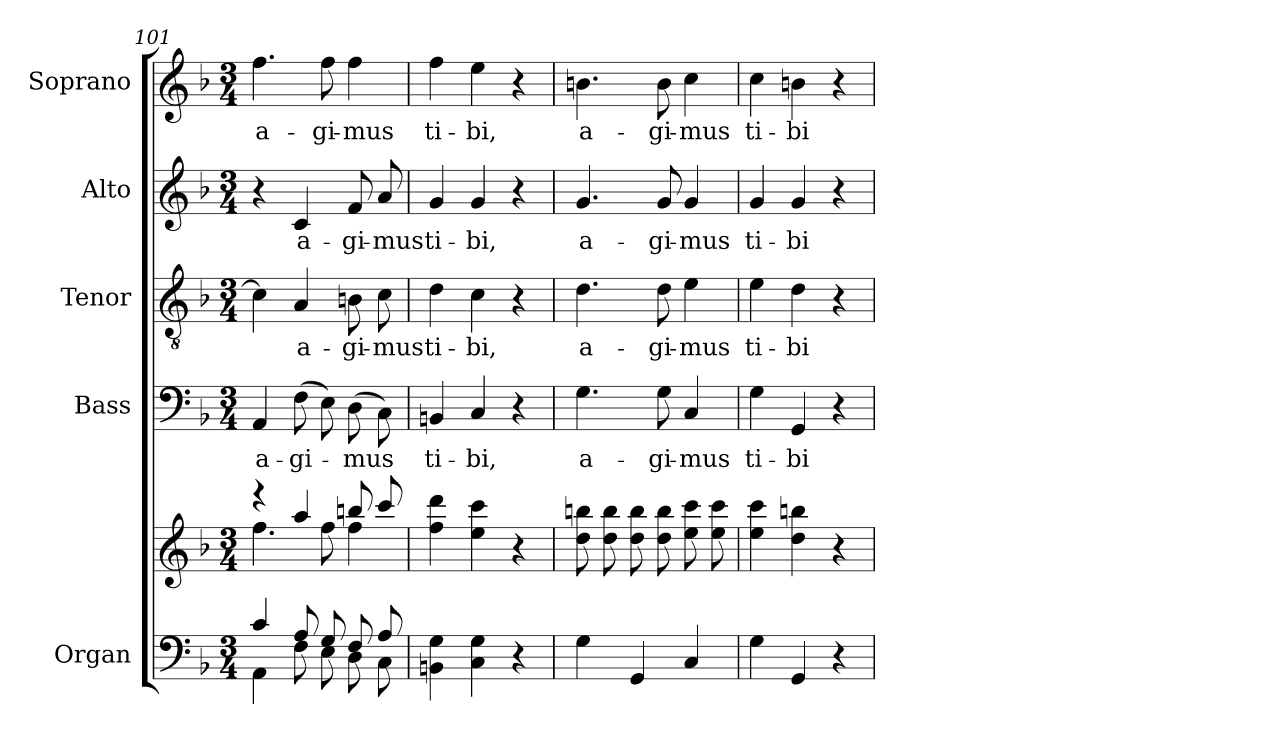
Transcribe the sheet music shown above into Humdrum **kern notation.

**kern	**kern	**kern	**text	**kern	**text	**kern	**text	**kern	**text
*part5	*part5	*part4	*part4	*part3	*part3	*part2	*part2	*part1	*part1
*staff6	*staff5	*staff4	*staff4	*staff3	*staff3	*staff2	*staff2	*staff1	*staff1
*I"Organ	*	*I"Bass	*	*I"Tenor	*	*I"Alto	*	*I"Soprano	*
*I'Org.	*	*I'B.	*	*I'T.	*	*I'A.	*	*I'S.	*
*clefF4	*clefG2	*clefF4	*	*clefGv2	*	*clefG2	*	*clefG2	*
*	*	*	*	*ITrd7c12	*	*	*	*	*
*k[b-]	*k[b-]	*k[b-]	*	*k[b-]	*	*k[b-]	*	*k[b-]	*
*F:	*F:	*F:	*	*F:	*	*F:	*	*F:	*
*M3/4	*M3/4	*M3/4	*	*M3/4	*	*M3/4	*	*M3/4	*
=101	=101	=101	=101	=101	=101	=101	=101	=101	=101
*^	*^	*	*	*	*	*	*	*	*
!	!	!	!	!	!LO:LY:b:color=#000000	!	!	!	!	!	!
!	!	!	!	!	!	!	!	!	!	!	!LO:LY:b:color=#000000
4ci/	4AAi\	4r	4.ffi\	4AAi/	a-	4Ci\]	.	4r	.	4.ffi\	a-
!	!	!	!	!	!LO:LY:b:color=#000000	!	!	!	!	!	!
!	!	!	!	!	!	!	!LO:LY:b:color=#000000	!	!	!	!
!	!	!	!	!	!	!	!	!	!LO:LY:b:color=#000000	!	!
8Ai/	8Fi\	4aai/	.	(8Fi\	-gi-	4AAi/	a-	4ci/	a-	.	.
!	!	!	!	!	!	!	!	!	!	!	!LO:LY:b:color=#000000
8Gi/	8Ei\	.	8ffi\	8Ei\)	.	.	.	.	.	8ffi\	-gi-
!	!	!	!	!	!LO:LY:b:color=#000000	!	!	!	!	!	!
!	!	!	!	!	!	!	!LO:LY:b:color=#000000	!	!	!	!
!	!	!	!	!	!	!	!	!	!LO:LY:b:color=#000000	!	!
!	!	!	!	!	!	!	!	!	!	!	!LO:LY:b:color=#000000
8Fi/	8Di\	8bbni/	4ffi\	(8Di\	-mus	8BBni\	-gi-	8fi/	-gi-	4ffi\	-mus
!	!	!	!	!	!	!	!LO:LY:b:color=#000000	!	!	!	!
!	!	!	!	!	!	!	!	!	!LO:LY:b:color=#000000	!	!
8Ai/	8Ci\	8ccci/	.	8Ci\)	.	8Ci\	-mus	8ai/	-mus	.	.
*v	*v	*	*	*	*	*	*	*	*	*	*
*	*v	*v	*	*	*	*	*	*	*	*
=102	=102	=102	=102	=102	=102	=102	=102	=102	=102
*^	*	*	*	*	*	*	*	*	*
!	!	!	!	!LO:LY:b:color=#000000	!	!	!	!	!	!
*v	*v	*	*	*	*	*	*	*	*	*
*^	*	*	*	*	*	*	*	*	*
!	!	!	!	!	!	!LO:LY:b:color=#000000	!	!	!	!
*v	*v	*	*	*	*	*	*	*	*	*
*^	*	*	*	*	*	*	*	*	*
!	!	!	!	!	!	!	!	!LO:LY:b:color=#000000	!	!
*v	*v	*	*	*	*	*	*	*	*	*
*^	*	*	*	*	*	*	*	*	*
!	!	!	!	!	!	!	!	!	!	!LO:LY:b:color=#000000
*v	*v	*	*	*	*	*	*	*	*	*
4BBni\ 4Gi	4ffi\ 4dddi	4BBni/	ti-	4Di\	ti-	4gi/	ti-	4ffi\	ti-
!	!	!	!LO:LY:b:color=#000000	!	!	!	!	!	!
!	!	!	!	!	!LO:LY:b:color=#000000	!	!	!	!
!	!	!	!	!	!	!	!LO:LY:b:color=#000000	!	!
!	!	!	!	!	!	!	!	!	!LO:LY:b:color=#000000
4Ci\ 4Gi	4eei\ 4ccci	4Ci/	-bi,	4Ci\	-bi,	4gi/	-bi,	4eei\	-bi,
4r	4r	4r	.	4r	.	4r	.	4r	.
=103	=103	=103	=103	=103	=103	=103	=103	=103	=103
!	!	!	!LO:LY:b:color=#000000	!	!	!	!	!	!
!	!	!	!	!	!LO:LY:b:color=#000000	!	!	!	!
!	!	!	!	!	!	!	!LO:LY:b:color=#000000	!	!
!	!	!	!	!	!	!	!	!	!LO:LY:b:color=#000000
4Gi\	8ddi\ 8bbni	4.Gi\	a-	4.Di\	a-	4.gi/	a-	4.bni\	a-
.	8ddi\ 8bbi	.	.	.	.	.	.	.	.
4GGi/	8ddi\ 8bbi	.	.	.	.	.	.	.	.
!	!	!	!LO:LY:b:color=#000000	!	!	!	!	!	!
!	!	!	!	!	!LO:LY:b:color=#000000	!	!	!	!
!	!	!	!	!	!	!	!LO:LY:b:color=#000000	!	!
!	!	!	!	!	!	!	!	!	!LO:LY:b:color=#000000
.	8ddi\ 8bbi	8Gi\	-gi-	8Di\	-gi-	8gi/	-gi-	8bi\	-gi-
!	!	!	!LO:LY:b:color=#000000	!	!	!	!	!	!
!	!	!	!	!	!LO:LY:b:color=#000000	!	!	!	!
!	!	!	!	!	!	!	!LO:LY:b:color=#000000	!	!
!	!	!	!	!	!	!	!	!	!LO:LY:b:color=#000000
4Ci/	8eei\ 8ccci	4Ci/	-mus	4Ei\	-mus	4gi/	-mus	4cci\	-mus
.	8eei\ 8ccci	.	.	.	.	.	.	.	.
=104	=104	=104	=104	=104	=104	=104	=104	=104	=104
!	!	!	!LO:LY:b:color=#000000	!	!	!	!	!	!
!	!	!	!	!	!LO:LY:b:color=#000000	!	!	!	!
!	!	!	!	!	!	!	!LO:LY:b:color=#000000	!	!
!	!	!	!	!	!	!	!	!	!LO:LY:b:color=#000000
4Gi\	4eei\ 4ccci	4Gi\	ti-	4Ei\	ti-	4gi/	ti-	4cci\	ti-
!	!	!	!LO:LY:b:color=#000000	!	!	!	!	!	!
!	!	!	!	!	!LO:LY:b:color=#000000	!	!	!	!
!	!	!	!	!	!	!	!LO:LY:b:color=#000000	!	!
!	!	!	!	!	!	!	!	!	!LO:LY:b:color=#000000
4GGi/	4ddi\ 4bbni	4GGi/	-bi	4Di\	-bi	4gi/	-bi	4bni\	-bi
4r	4r	4r	.	4r	.	4r	.	4r	.
=	=	=	=	=	=	=	=	=	=
*-	*-	*-	*-	*-	*-	*-	*-	*-	*-
